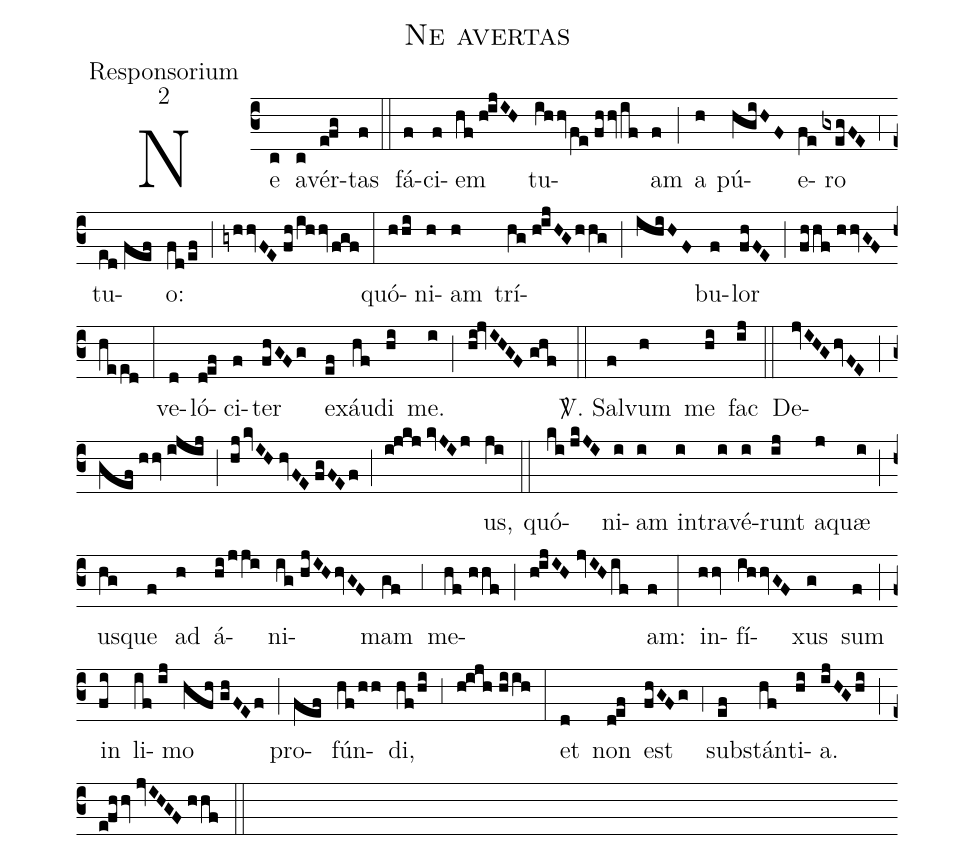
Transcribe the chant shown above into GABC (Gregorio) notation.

name:Ne avertas;
office-part:Responsorium;
mode:2;
%%
(c3) Ne(c) a(c)vér(e!fg)tas(f) (::)
fá(f)ci(f)em(hf//h!ijIH) tu(ihhvfe//fhhv/if)am(f) (;) a(h) pú(hgiHF)e(fe)ro(gxegFE) (,4) tu(ed//fef)o:(fd/ef) (;) (gyhhvFE//fh/ihhv/fgf) (:)
quó(hhi)ni(h)am(h) trí(hg//h!ijHG/hhg)(;)(ihiHF)bu(f)lor(fhFE) (;) (fhhf//hhvGF/heed) (:)
ve(d)ló(d!ef)ci(f)ter(fhGFg) ex(ef)áu(hf)di(hi) me.(i) (;) (hi!jvIHGF//ghf) (::)

<sp>V/</sp>. Sal(f)vum(h) me(hi) fac(ij) (::)
De(jvIHG/hvFE)(;)(gef//hhv//ijij)(;)(hj/kvIH//hvFE//fgFEf)(;)(i!jkj//kvJIj)us,(ji) (::)
quó(ki//jkJI)ni(i)am(i) in(i)tra(i)vé(i)runt(ij) a(j)quæ(i) (;) us(hg)que(f) ad(h) á(hi/jji)ni(ig//hjIH/hvGF)mam(gf) (,3) me(hf//hhf)(;)(h!ijIH//jvIH/if)am:(f) (:)
in(hhv)fí(ihhvGF)xus(g) sum(f) (;) in(fi) li(if//ij)mo(hfh//ghFEf) (;) pro(fef)fún(hf/hh)di,(hf/hi) (,3) (h!ijh//hiih) (:)
et(d) non(d!ef) est(fhGFg) (,4) sub(ef)stán(hf)ti(hi)a.(ijHG/hi) (;) (e!fhhv//jvIHGF//hhf) (::)
